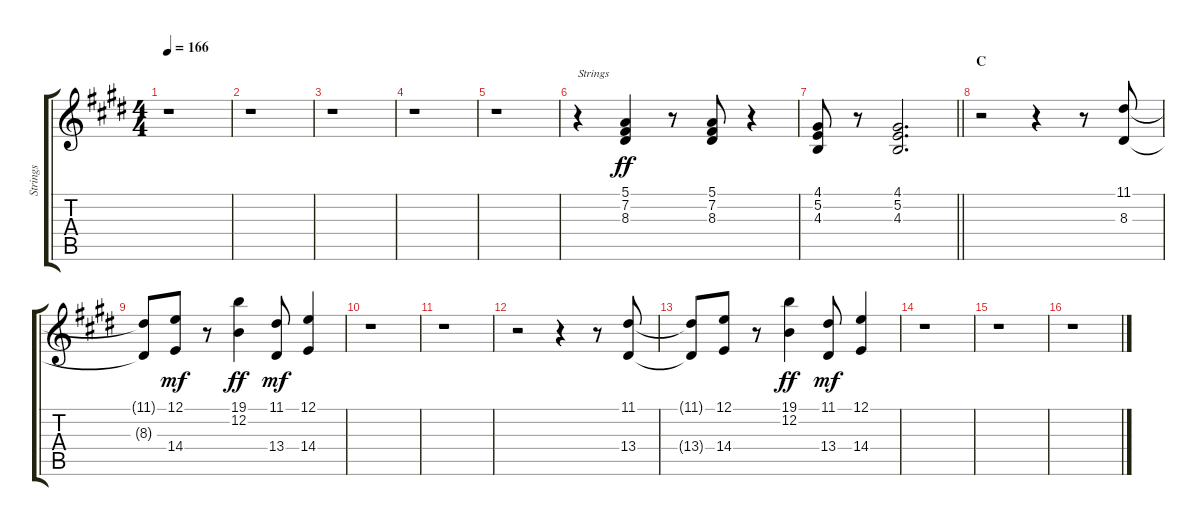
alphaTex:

\track ("Strings" "Strings") {instrument stringensemble1}
\staff {score tabs}
\tuning (E4 B3 G3 D3 A2 E2) {hide}
\ts (4 4)
\tempo 166
\clef g2
\ks e
r.1{dy ff} |
r.1 |
r.1 |
r.1 |
r.1 |
r.4{txt "Strings" instrument stringensemble1} (5.1 7.2 8.3).4 r.8 (5.1 7.2 8.3).8 r.4 |
\barLineRight lightlight
(4.1 5.2 4.3).8 r.8 (4.1 5.2 4.3).2{d} |
\section ("" "C")
r.2 r.4 r.8 (11.1 8.3).8 |
(11.1{t} 8.3{t}).8 (12.1 14.4).8{dy mf} r.8 (19.1 12.2).4{dy ff} (11.1 13.4).8{dy mf} (12.1 14.4).4 |
r.1 |
r.1 |
r.2 r.4 r.8 (11.1 13.4).8 |
(11.1{t} 13.4{t}).8 (12.1 14.4).8 r.8 (19.1 12.2).4{dy ff} (11.1 13.4).8{dy mf} (12.1 14.4).4 |
r.1 |
r.1 |
r.1
